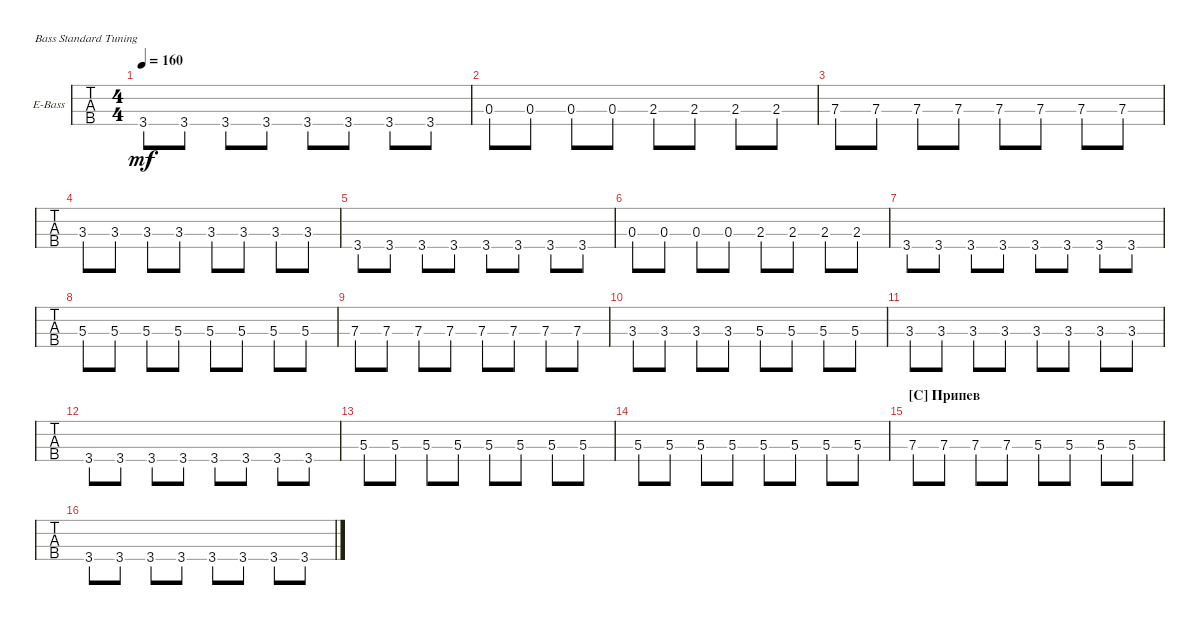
\bracketExtendMode groupsimilarinstruments
\firstSystemTrackNameOrientation horizontal
\otherSystemsTrackNameOrientation horizontal
\track ("Electric Bass" "E-Bass") {instrument electricbassfinger}
\staff {tabs}
\tuning (G2 D2 A1 E1)
\ts (4 4)
\tempo 160
\clef f4
\scale
0.333333
\ks c
3.4.8{dy mf} 3.4.8 3.4.8 3.4.8 3.4.8 3.4.8 3.4.8 3.4.8 |
\scale
0.333333 0.3.8 0.3.8 0.3.8 0.3.8 2.3.8 2.3.8 2.3.8 2.3.8 |
\scale
0.333333 7.3.8 7.3.8 7.3.8 7.3.8 7.3.8 7.3.8 7.3.8 7.3.8 |
\scale
0.333333 3.3.8 3.3.8 3.3.8 3.3.8 3.3.8 3.3.8 3.3.8 3.3.8 |
\scale
0.333333 3.4.8 3.4.8 3.4.8 3.4.8 3.4.8 3.4.8 3.4.8 3.4.8 |
\scale
0.333333 0.3.8 0.3.8 0.3.8 0.3.8 2.3.8 2.3.8 2.3.8 2.3.8 |
\scale
0.333333 3.4.8 3.4.8 3.4.8 3.4.8 3.4.8 3.4.8 3.4.8 3.4.8 |
\scale
0.333333 5.3.8 5.3.8 5.3.8 5.3.8 5.3.8 5.3.8 5.3.8 5.3.8 |
\scale
0.333333 7.3.8 7.3.8 7.3.8 7.3.8 7.3.8 7.3.8 7.3.8 7.3.8 |
\scale
0.333333 3.3.8 3.3.8 3.3.8 3.3.8 5.3.8 5.3.8 5.3.8 5.3.8 |
\scale
0.333333 3.3.8 3.3.8 3.3.8 3.3.8 3.3.8 3.3.8 3.3.8 3.3.8 |
\scale
0.333333 3.4.8 3.4.8 3.4.8 3.4.8 3.4.8 3.4.8 3.4.8 3.4.8 |
\scale
0.333333 5.3.8 5.3.8 5.3.8 5.3.8 5.3.8 5.3.8 5.3.8 5.3.8 |
\scale
0.333333 5.3.8 5.3.8 5.3.8 5.3.8 5.3.8 5.3.8 5.3.8 5.3.8 |
\section ("C" "Припев")
\scale
0.333333 7.3.8 7.3.8 7.3.8 7.3.8 5.3.8 5.3.8 5.3.8 5.3.8 |
\scale
0.333333 3.4.8 3.4.8 3.4.8 3.4.8 3.4.8 3.4.8 3.4.8 3.4.8
